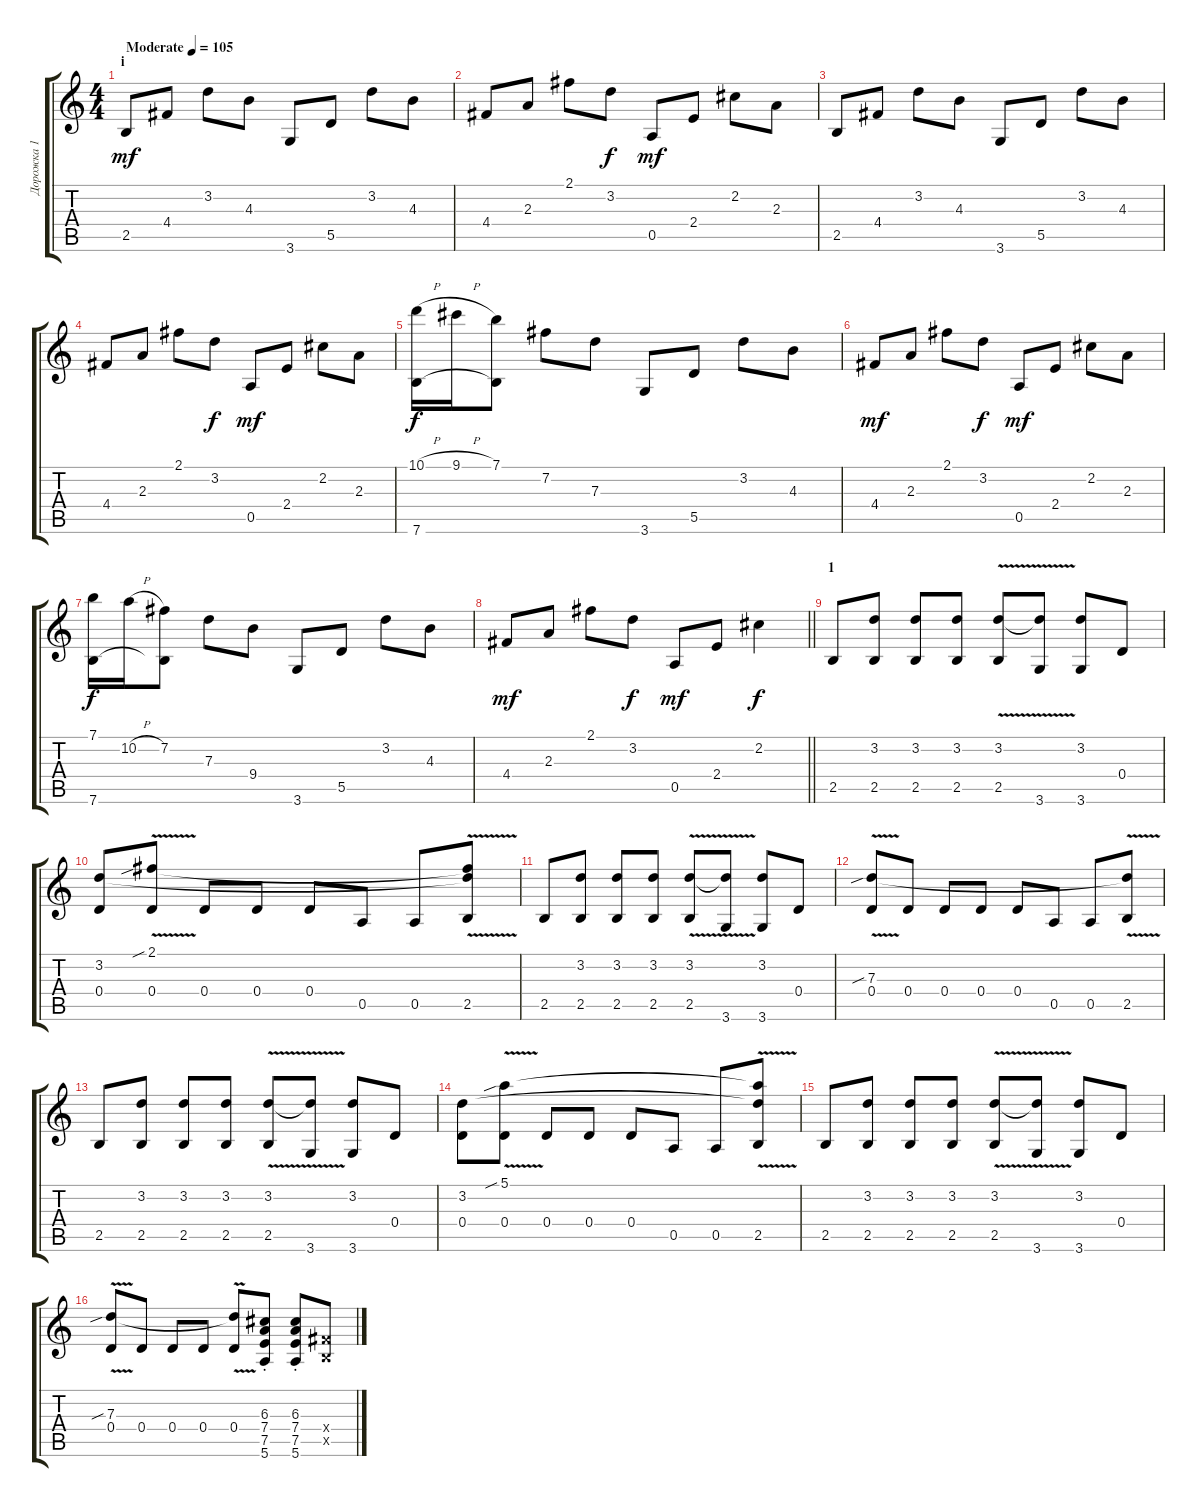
\track ("Дорожка 1" "Дорожка 1") {instrument acousticguitarsteel}
\staff {score tabs}
\tuning (E4 B3 G3 D3 A2 E2) {hide}
\ts (4 4)
\section ("" "i")
\tempo (105 "Moderate")
\clef g2
\ks c
2.5.8{dy mf instrument acousticguitarsteel} 4.4.8 3.2.8 4.3.8 3.6.8 5.5.8 3.2.8 4.3.8 |
4.4.8 2.3.8 2.1.8 3.2.8{dy f} 0.5.8{dy mf} 2.4.8 2.2.8 2.3.8 |
2.5.8 4.4.8 3.2.8 4.3.8 3.6.8 5.5.8 3.2.8 4.3.8 |
4.4.8 2.3.8 2.1.8 3.2.8{dy f} 0.5.8{dy mf} 2.4.8 2.2.8 2.3.8 |
(10.1{h} 7.6).16{dy f} 9.1{h}.16 (7.1 7.6{t}).8 7.2.8 7.3.8 3.6.8 5.5.8 3.2.8 4.3.8 |
4.4.8{dy mf} 2.3.8 2.1.8 3.2.8{dy f} 0.5.8{dy mf} 2.4.8 2.2.8 2.3.8 |
(7.1 7.6).16{dy f} 10.2{h}.16 (7.2 7.6{t}).8 7.3.8 9.4.8 3.6.8 5.5.8 3.2.8 4.3.8 |
\barLineRight lightlight
4.4.8{dy mf} 2.3.8 2.1.8 3.2.8{dy f} 0.5.8{dy mf} 2.4.8 2.2.4{dy f} |
\section ("" "1")
2.5.8 (3.2 2.5).8 (3.2 2.5).8 (3.2 2.5).8 (3.2{v} 2.5).8 (3.2{t} 3.6).8 (3.2 3.6).8 0.4.8 |
(3.2 0.4).8 (2.1{v sib} 0.4).8 0.4.8 0.4.8 0.4.8 0.5.8 0.5.8 (2.1{t} 3.2{t} 2.5).8 |
2.5.8 (3.2 2.5).8 (3.2 2.5).8 (3.2 2.5).8 (3.2{v} 2.5).8 (3.2{t} 3.6).8 (3.2 3.6).8 0.4.8 |
(7.3{v sib} 0.4).8 0.4.8 0.4.8 0.4.8 0.4.8 0.5.8 0.5.8 (7.3{t} 2.5).8 |
2.5.8 (3.2 2.5).8 (3.2 2.5).8 (3.2 2.5).8 (3.2{v} 2.5).8 (3.2{t} 3.6).8 (3.2 3.6).8 0.4.8 |
(3.2 0.4).8 (5.1{v sib} 0.4).8 0.4.8 0.4.8 0.4.8 0.5.8 0.5.8 (5.1{t} 3.2{t} 2.5).8 |
2.5.8 (3.2 2.5).8 (3.2 2.5).8 (3.2 2.5).8 (3.2{v} 2.5).8 (3.2{t} 3.6).8 (3.2 3.6).8 0.4.8 |
(7.3{v sib} 0.4).8 0.4.8 0.4.8 0.4.8 (7.3{t} 0.4).8 (6.3 7.4 7.5 5.6{st}).8 (6.3 7.4 7.5 5.6{st}).8 (4.4{x} 2.5{x}).8
